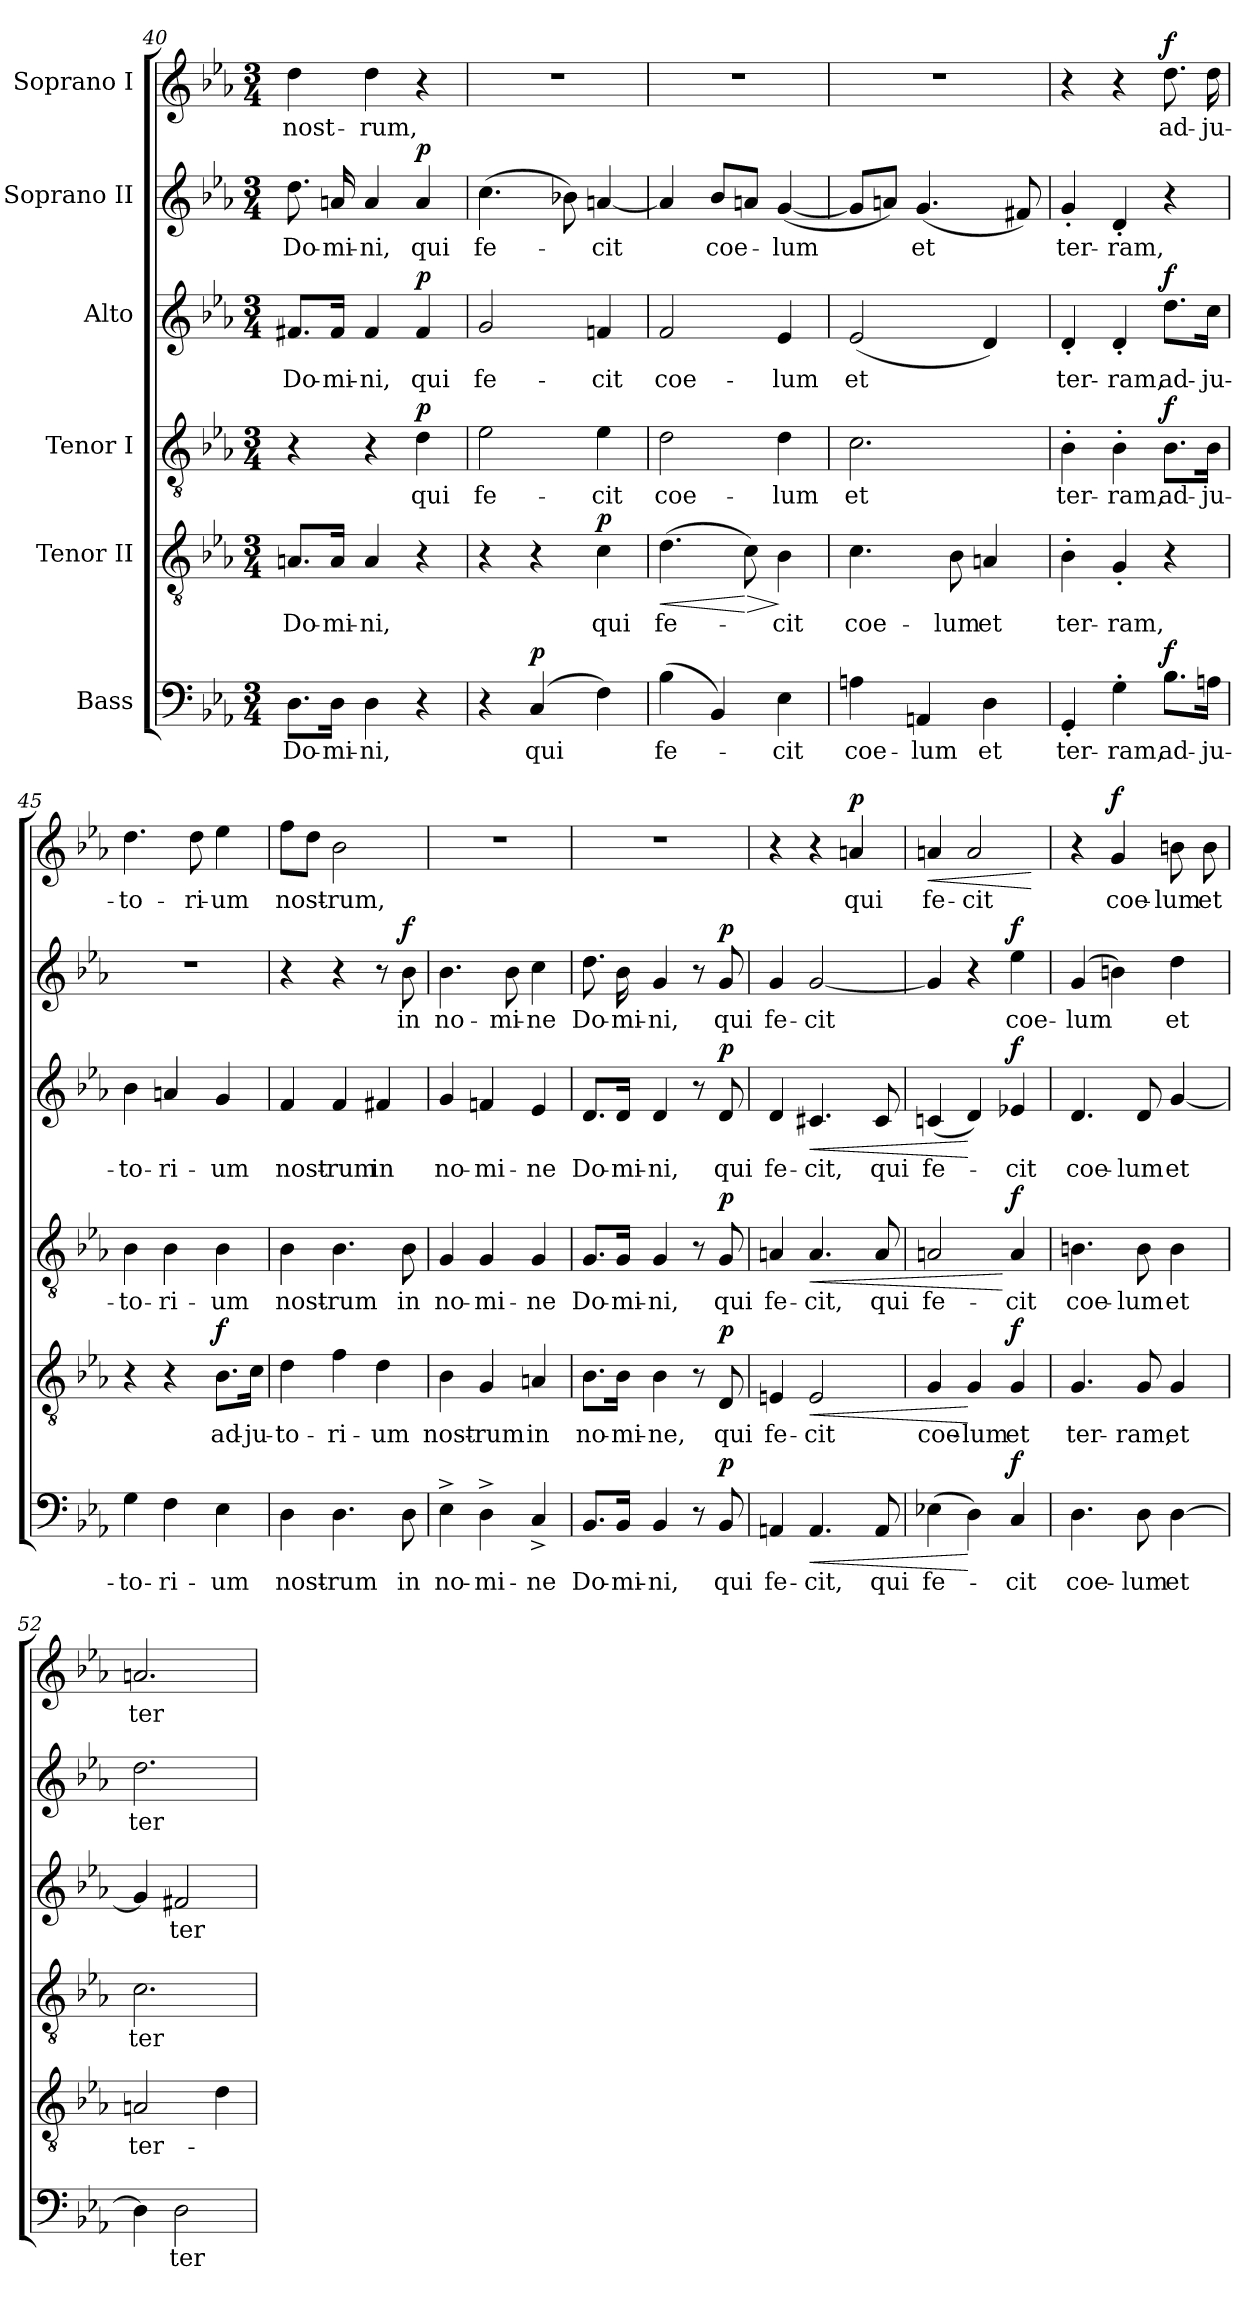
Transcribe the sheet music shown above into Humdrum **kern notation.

**kern	**text	**dynam	**kern	**text	**dynam	**kern	**text	**dynam	**kern	**text	**dynam	**kern	**text	**dynam	**kern	**text	**dynam
*part6	*part6	*part6	*part5	*part5	*part5	*part4	*part4	*part4	*part3	*part3	*part3	*part2	*part2	*part2	*part1	*part1	*part1
*staff6	*staff6	*staff6	*staff5	*staff5	*staff5	*staff4	*staff4	*staff4	*staff3	*staff3	*staff3	*staff2	*staff2	*staff2	*staff1	*staff1	*staff1
*I"Bass	*	*	*I"Tenor II	*	*	*I"Tenor I	*	*	*I"Alto	*	*	*I"Soprano II	*	*	*I"Soprano I	*	*
*clefF4	*	*	*clefGv2	*	*	*clefGv2	*	*	*clefG2	*	*	*clefG2	*	*	*clefG2	*	*
*k[b-e-a-]	*	*	*k[b-e-a-]	*	*	*k[b-e-a-]	*	*	*k[b-e-a-]	*	*	*k[b-e-a-]	*	*	*k[b-e-a-]	*	*
*E-:	*	*	*E-:	*	*	*E-:	*	*	*E-:	*	*	*E-:	*	*	*E-:	*	*
*M3/4	*	*	*M3/4	*	*	*M3/4	*	*	*M3/4	*	*	*M3/4	*	*	*M3/4	*	*
=40	=40	=40	=40	=40	=40	=40	=40	=40	=40	=40	=40	=40	=40	=40	=40	=40	=40
!	!LO:LY:b	!	!	!LO:LY:b	!	!	!	!	!	!LO:LY:b	!	!	!LO:LY:b	!	!	!LO:LY:b	!
8.D\L	Do-	.	8.An/L	Do-	.	4r	.	.	8.f#X/L	Do-	.	8.dd\	Do-	.	4dd\	nost-	.
!	!LO:LY:b	!	!	!LO:LY:b	!	!	!	!	!	!LO:LY:b	!	!	!LO:LY:b	!	!	!	!
16D\Jk	-mi-	.	16A/Jk	-mi-	.	.	.	.	16f#/Jk	-mi-	.	16an/	-mi-	.	.	.	.
!	!LO:LY:b	!	!	!LO:LY:b	!	!	!	!	!	!LO:LY:b	!	!	!LO:LY:b	!	!	!LO:LY:b	!
4D\	-ni,	.	4A/	-ni,	.	4r	.	.	4f#/	-ni,	.	4a/	-ni,	.	4dd\	-rum,	.
!	!	!	!	!	!	!	!LO:LY:b	!LO:DY:a	!	!LO:LY:b	!LO:DY:a	!	!LO:LY:b	!LO:DY:a	!	!	!
4r	.	.	4r	.	.	4d\	qui	p	4f#/	qui	p	4a/	qui	p	4r	.	.
=41	=41	=41	=41	=41	=41	=41	=41	=41	=41	=41	=41	=41	=41	=41	=41	=41	=41
!	!	!	!	!	!	!	!LO:LY:b	!	!	!LO:LY:b	!	!	!LO:LY:b	!	!	!	!
4r	.	.	4r	.	.	2e-\	fe-	.	2g/	fe-	.	(>4.cc\	fe-	.	2.r	.	.
!	!LO:LY:b	!LO:DY:a	!	!	!	!	!	!	!	!	!	!	!	!	!	!	!
(4C/	qui	p	4r	.	.	.	.	.	.	.	.	.	.	.	.	.	.
.	.	.	.	.	.	.	.	.	.	.	.	8b-X\)	.	.	.	.	.
!	!	!	!	!LO:LY:b	!LO:DY:a	!	!LO:LY:b	!	!	!LO:LY:b	!	!	!LO:LY:b	!	!	!	!
4F\)	.	.	4c\	qui	p	4e-\	-cit	.	4fn/	-cit	.	[4an/	-cit	.	.	.	.
=42	=42	=42	=42	=42	=42	=42	=42	=42	=42	=42	=42	=42	=42	=42	=42	=42	=42
!	!LO:LY:b	!	!	!LO:LY:b	!LO:HP:b	!	!LO:LY:b	!	!	!LO:LY:b	!	!	!	!	!	!	!
(>4B-\	fe-	.	(>4.d\	fe-	<	2d\	coe-	.	2f/	coe-	.	4a/]	.	.	2.r	.	.
!	!	!	!	!	!	!	!	!	!	!	!	!	!LO:LY:b	!	!	!	!
4BB-/)	.	.	.	.	.	.	.	.	.	.	.	8b-/L	coe-	.	.	.	.
!	!	!	!	!	!LO:HP:n=1:b	!	!	!	!	!	!	!	!	!	!	!	!
.	.	.	8c\)	.	[ >	.	.	.	.	.	.	8an/J	.	.	.	.	.
!	!LO:LY:b	!	!	!LO:LY:b	!	!	!LO:LY:b	!	!	!LO:LY:b	!	!	!LO:LY:b	!	!	!	!
4E-\	-cit	.	4B-\	-cit	]	4d\	-lum	.	4e-/	-lum	.	(<[4g/	-lum	.	.	.	.
!!LO:LB:g=z
=43	=43	=43	=43	=43	=43	=43	=43	=43	=43	=43	=43	=43	=43	=43	=43	=43	=43
!	!LO:LY:b	!	!	!LO:LY:b	!	!	!LO:LY:b	!	!	!LO:LY:b	!	!	!	!	!	!	!
4An\	coe-	.	4.c\	coe-	.	2.c\	et	.	(<2e-/	et	.	8g/L]	.	.	2.r	.	.
.	.	.	.	.	.	.	.	.	.	.	.	8an/J)	.	.	.	.	.
!	!LO:LY:b	!	!	!	!	!	!	!	!	!	!	!	!LO:LY:b	!	!	!	!
4AAn/	-lum	.	.	.	.	.	.	.	.	.	.	(<4.g/	et	.	.	.	.
!	!	!	!	!LO:LY:b	!	!	!	!	!	!	!	!	!	!	!	!	!
.	.	.	8B-\	-lum	.	.	.	.	.	.	.	.	.	.	.	.	.
!	!LO:LY:b	!	!	!LO:LY:b	!	!	!	!	!	!	!	!	!	!	!	!	!
4D\	et	.	4An/	et	.	.	.	.	4d/)	.	.	.	.	.	.	.	.
.	.	.	.	.	.	.	.	.	.	.	.	8f#X/)	.	.	.	.	.
=44	=44	=44	=44	=44	=44	=44	=44	=44	=44	=44	=44	=44	=44	=44	=44	=44	=44
!	!LO:LY:b	!	!	!LO:LY:b	!	!	!LO:LY:b	!	!	!LO:LY:b	!	!	!LO:LY:b	!	!	!	!
4GG'</	ter-	.	4B-'>\	ter-	.	4B-'>\	ter-	.	4d'</	ter-	.	4g'</	ter-	.	4r	.	.
!	!LO:LY:b	!	!	!LO:LY:b	!	!	!LO:LY:b	!	!	!LO:LY:b	!	!	!LO:LY:b	!	!	!	!
4G'>\	-ram,	.	4G'</	-ram,	.	4B-'>\	-ram,	.	4d'</	-ram,	.	4d'</	-ram,	.	4r	.	.
!	!LO:LY:b	!LO:DY:a	!	!	!	!	!LO:LY:b	!LO:DY:a	!	!LO:LY:b	!LO:DY:a	!	!	!	!	!LO:LY:b	!LO:DY:a
8.B-\L	ad-	f	4r	.	.	8.B-\L	ad-	f	8.dd\L	ad-	f	4r	.	.	8.dd\	ad-	f
!	!LO:LY:b	!	!	!	!	!	!LO:LY:b	!	!	!LO:LY:b	!	!	!	!	!	!LO:LY:b	!
16An\Jk	-ju-	.	.	.	.	16B-\Jk	-ju-	.	16cc\Jk	-ju-	.	.	.	.	16dd\	-ju-	.
=45	=45	=45	=45	=45	=45	=45	=45	=45	=45	=45	=45	=45	=45	=45	=45	=45	=45
!	!LO:LY:b	!	!	!	!	!	!LO:LY:b	!	!	!LO:LY:b	!	!	!	!	!	!LO:LY:b	!
4G\	-to-	.	4r	.	.	4B-\	-to-	.	4b-\	-to-	.	2.r	.	.	4.dd\	-to-	.
!	!LO:LY:b	!	!	!	!	!	!LO:LY:b	!	!	!LO:LY:b	!	!	!	!	!	!	!
4F\	-ri-	.	4r	.	.	4B-\	-ri-	.	4an/	-ri-	.	.	.	.	.	.	.
!	!	!	!	!	!	!	!	!	!	!	!	!	!	!	!	!LO:LY:b	!
.	.	.	.	.	.	.	.	.	.	.	.	.	.	.	8dd\	-ri-	.
!	!LO:LY:b	!	!	!LO:LY:b	!LO:DY:a	!	!LO:LY:b	!	!	!LO:LY:b	!	!	!	!	!	!LO:LY:b	!
4E-\	-um	.	8.B-\L	ad-	f	4B-\	-um	.	4g/	-um	.	.	.	.	4ee-\	-um	.
!	!	!	!	!LO:LY:b	!	!	!	!	!	!	!	!	!	!	!	!	!
.	.	.	16c\Jk	-ju-	.	.	.	.	.	.	.	.	.	.	.	.	.
=46	=46	=46	=46	=46	=46	=46	=46	=46	=46	=46	=46	=46	=46	=46	=46	=46	=46
!	!LO:LY:b	!	!	!LO:LY:b	!	!	!LO:LY:b	!	!	!LO:LY:b	!	!	!	!	!	!LO:LY:b	!
4D\	nost-	.	4d\	-to-	.	4B-\	nost-	.	4f/	nost-	.	4r	.	.	8ff\L	nost-	.
.	.	.	.	.	.	.	.	.	.	.	.	.	.	.	8dd\J	.	.
!	!LO:LY:b	!	!	!LO:LY:b	!	!	!LO:LY:b	!	!	!LO:LY:b	!	!	!	!	!	!LO:LY:b	!
4.D\	-rum	.	4f\	-ri-	.	4.B-\	-rum	.	4f/	-rum	.	4r	.	.	2b-\	-rum,	.
!	!	!	!	!LO:LY:b	!	!	!	!	!	!LO:LY:b	!	!	!	!	!	!	!
.	.	.	4d\	-um	.	.	.	.	4f#X/	in	.	8r	.	.	.	.	.
!	!LO:LY:b	!	!	!	!	!	!LO:LY:b	!	!	!	!	!	!LO:LY:b	!LO:DY:a	!	!	!
8D\	in	.	.	.	.	8B-\	in	.	.	.	.	8b-\	in	f	.	.	.
=47	=47	=47	=47	=47	=47	=47	=47	=47	=47	=47	=47	=47	=47	=47	=47	=47	=47
!	!LO:LY:b	!	!	!LO:LY:b	!	!	!LO:LY:b	!	!	!LO:LY:b	!	!	!LO:LY:b	!	!	!	!
4E-^>\	no-	.	4B-\	nost-	.	4G/	no-	.	4g/	no-	.	4.b-\	no-	.	2.r	.	.
!	!LO:LY:b	!	!	!LO:LY:b	!	!	!LO:LY:b	!	!	!LO:LY:b	!	!	!	!	!	!	!
4D^>\	-mi-	.	4G/	-rum	.	4G/	-mi-	.	4fn/	-mi-	.	.	.	.	.	.	.
!	!	!	!	!	!	!	!	!	!	!	!	!	!LO:LY:b	!	!	!	!
.	.	.	.	.	.	.	.	.	.	.	.	8b-\	-mi-	.	.	.	.
!	!LO:LY:b	!	!	!LO:LY:b	!	!	!LO:LY:b	!	!	!LO:LY:b	!	!	!LO:LY:b	!	!	!	!
4C^</	-ne	.	4An/	in	.	4G/	-ne	.	4e-/	-ne	.	4cc\	-ne	.	.	.	.
=48	=48	=48	=48	=48	=48	=48	=48	=48	=48	=48	=48	=48	=48	=48	=48	=48	=48
!	!LO:LY:b	!	!	!LO:LY:b	!	!	!LO:LY:b	!	!	!LO:LY:b	!	!	!LO:LY:b	!	!	!	!
8.BB-/L	Do-	.	8.B-\L	no-	.	8.G/L	Do-	.	8.d/L	Do-	.	8.dd\	Do-	.	2.r	.	.
!	!LO:LY:b	!	!	!LO:LY:b	!	!	!LO:LY:b	!	!	!LO:LY:b	!	!	!LO:LY:b	!	!	!	!
16BB-/Jk	-mi-	.	16B-\Jk	-mi-	.	16G/Jk	-mi-	.	16d/Jk	-mi-	.	16b-\	-mi-	.	.	.	.
!	!LO:LY:b	!	!	!LO:LY:b	!	!	!LO:LY:b	!	!	!LO:LY:b	!	!	!LO:LY:b	!	!	!	!
4BB-/	-ni,	.	4B-\	-ne,	.	4G/	-ni,	.	4d/	-ni,	.	4g/	-ni,	.	.	.	.
8r	.	.	8r	.	.	8r	.	.	8r	.	.	8r	.	.	.	.	.
!	!LO:LY:b	!LO:DY:a	!	!LO:LY:b	!LO:DY:a	!	!LO:LY:b	!LO:DY:a	!	!LO:LY:b	!LO:DY:a	!	!LO:LY:b	!LO:DY:a	!	!	!
8BB-/	qui	p	8D/	qui	p	8G/	qui	p	8d/	qui	p	8g/	qui	p	.	.	.
!!LO:PB:g=z
=49	=49	=49	=49	=49	=49	=49	=49	=49	=49	=49	=49	=49	=49	=49	=49	=49	=49
!	!LO:LY:b	!	!	!LO:LY:b	!	!	!LO:LY:b	!	!	!LO:LY:b	!	!	!LO:LY:b	!	!	!	!
4AAn/	fe-	.	4En/	fe-	.	4An/	fe-	.	4d/	fe-	.	4g/	fe-	.	4r	.	.
!	!LO:LY:b	!LO:HP:b	!	!LO:LY:b	!LO:HP:b	!	!LO:LY:b	!LO:HP:b	!	!LO:LY:b	!LO:HP:b	!	!LO:LY:b	!	!	!	!
4.AA/	-cit,	<	2E/	-cit	<	4.A/	-cit,	<	4.c#X/	-cit,	<	[2g/	-cit	.	4r	.	.
!	!	!	!	!	!	!	!	!	!	!	!	!	!	!	!	!LO:LY:b	!LO:DY:a
.	.	.	.	.	.	.	.	.	.	.	.	.	.	.	4an/	qui	p
!	!LO:LY:b	!	!	!	!	!	!LO:LY:b	!	!	!LO:LY:b	!	!	!	!	!	!	!
8AA/	qui	.	.	.	.	8A/	qui	.	8c#/	qui	.	.	.	.	.	.	.
=50	=50	=50	=50	=50	=50	=50	=50	=50	=50	=50	=50	=50	=50	=50	=50	=50	=50
!	!LO:LY:b	!	!	!LO:LY:b	!	!	!LO:LY:b	!	!	!LO:LY:b	!	!	!	!	!	!LO:LY:b	!LO:HP:b
(>4E-X\	fe-	.	4G/	coe-	.	2An/	fe-	.	(<4cn/	fe-	.	4g/]	.	.	4an/	fe-	<
!	!	!	!	!LO:LY:b	!	!	!	!	!	!	!	!	!	!	!	!LO:LY:b	!
4D\)	.	[	4G/	-lum	[	.	.	.	4d/)	.	[	4r	.	.	2a/	-cit	.
!	!LO:LY:b	!LO:DY:a	!	!LO:LY:b	!LO:DY:a	!	!LO:LY:b	!LO:DY:n=1:a	!	!LO:LY:b	!LO:DY:a	!	!LO:LY:b	!LO:DY:a	!	!	!
4C/	-cit	f	4G/	et	f	4A/	-cit	[ f	4e-X/	-cit	f	4ee-\	coe-	f	.	.	.
.	.	.	.	.	.	.	.	.	.	.	.	.	.	.	.	.	[
=51	=51	=51	=51	=51	=51	=51	=51	=51	=51	=51	=51	=51	=51	=51	=51	=51	=51
!	!LO:LY:b	!	!	!LO:LY:b	!	!	!LO:LY:b	!	!	!LO:LY:b	!	!	!LO:LY:b	!	!	!	!
4.D\	coe-	.	4.G/	ter-	.	4.Bn\	coe-	.	4.d/	coe-	.	(4g/	-lum	.	4r	.	.
!	!	!	!	!	!	!	!	!	!	!	!	!	!	!	!	!LO:LY:b	!LO:DY:a
.	.	.	.	.	.	.	.	.	.	.	.	4bn\)	.	.	4g/	coe-	f
!	!LO:LY:b	!	!	!LO:LY:b	!	!	!LO:LY:b	!	!	!LO:LY:b	!	!	!	!	!	!	!
8D\	-lum	.	8G/	-ram,	.	8B\	-lum	.	8d/	-lum	.	.	.	.	.	.	.
!	!LO:LY:b	!	!	!LO:LY:b	!	!	!LO:LY:b	!	!	!LO:LY:b	!	!	!LO:LY:b	!	!	!LO:LY:b	!
[4D\	et	.	4G/	et	.	4B\	et	.	[4g/	et	.	4dd\	et	.	8bn\	-lum	.
!	!	!	!	!	!	!	!	!	!	!	!	!	!	!	!	!LO:LY:b	!
.	.	.	.	.	.	.	.	.	.	.	.	.	.	.	8b\	et	.
=52	=52	=52	=52	=52	=52	=52	=52	=52	=52	=52	=52	=52	=52	=52	=52	=52	=52
!	!	!	!	!LO:LY:b	!	!	!LO:LY:b	!	!	!	!	!	!LO:LY:b	!	!	!LO:LY:b	!
4D\]	.	.	2An/	ter-	.	2.c\	ter-	.	4g/]	.	.	2.dd\	ter-	.	2.an/	ter-	.
!	!LO:LY:b	!	!	!	!	!	!	!	!	!LO:LY:b	!	!	!	!	!	!	!
2D\	ter-	.	.	.	.	.	.	.	2f#X/	ter-	.	.	.	.	.	.	.
.	.	.	4d\	.	.	.	.	.	.	.	.	.	.	.	.	.	.
=	=	=	=	=	=	=	=	=	=	=	=	=	=	=	=	=	=
*-	*-	*-	*-	*-	*-	*-	*-	*-	*-	*-	*-	*-	*-	*-	*-	*-	*-
